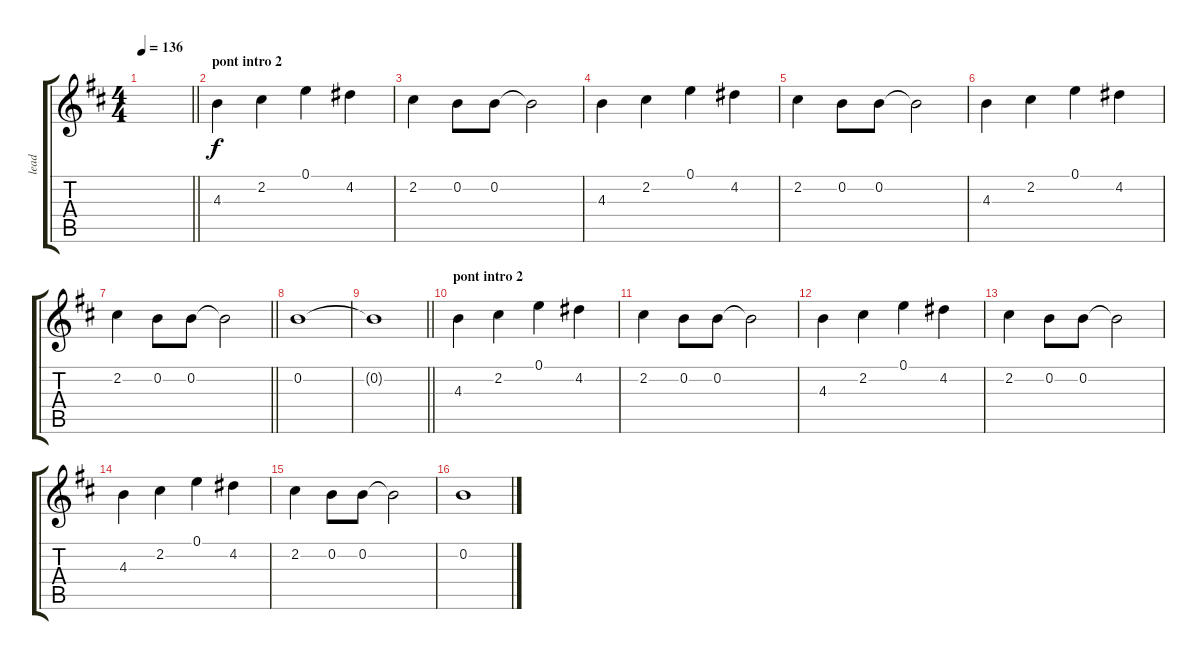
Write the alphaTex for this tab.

\track ("lead" "lead") {instrument acousticguitarsteel}
\staff {score tabs}
\tuning (E4 B3 G3 D3 A2 E2) {hide}
\ts (4 4)
\tempo 136
\clef g2
\barLineRight lightlight
\ks d
|
\section ("" "pont intro 2")
4.3.4 2.2.4 0.1.4 4.2.4 |
2.2.4 0.2.8 0.2.8 0.2{t}.2 |
4.3.4 2.2.4 0.1.4 4.2.4 |
2.2.4 0.2.8 0.2.8 0.2{t}.2 |
4.3.4 2.2.4 0.1.4 4.2.4 |
\barLineRight lightlight
2.2.4 0.2.8 0.2.8 0.2{t}.2 |
0.2.1 |
\barLineRight lightlight
0.2{t}.1 |
\section ("" "pont intro 2")
4.3.4 2.2.4 0.1.4 4.2.4 |
2.2.4 0.2.8 0.2.8 0.2{t}.2 |
4.3.4 2.2.4 0.1.4 4.2.4 |
2.2.4 0.2.8 0.2.8 0.2{t}.2 |
4.3.4 2.2.4 0.1.4 4.2.4 |
2.2.4 0.2.8 0.2.8 0.2{t}.2 |
0.2.1
